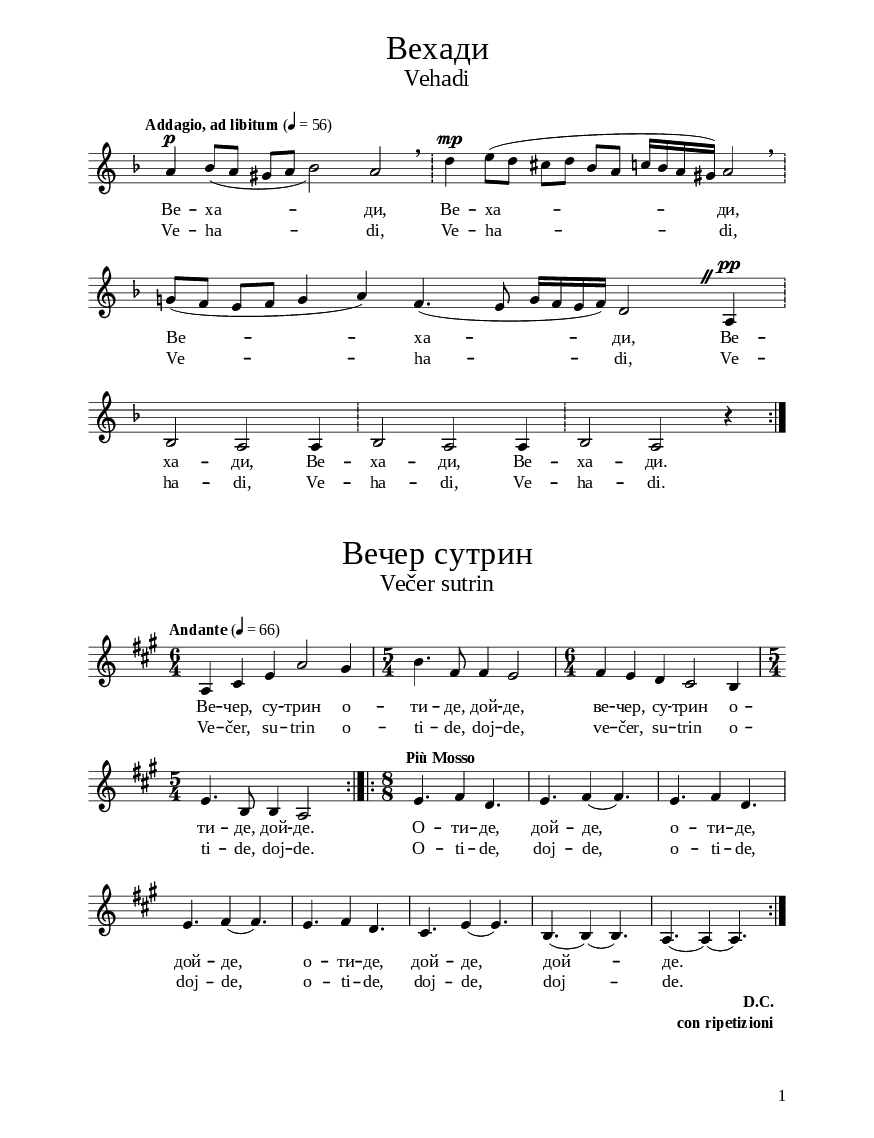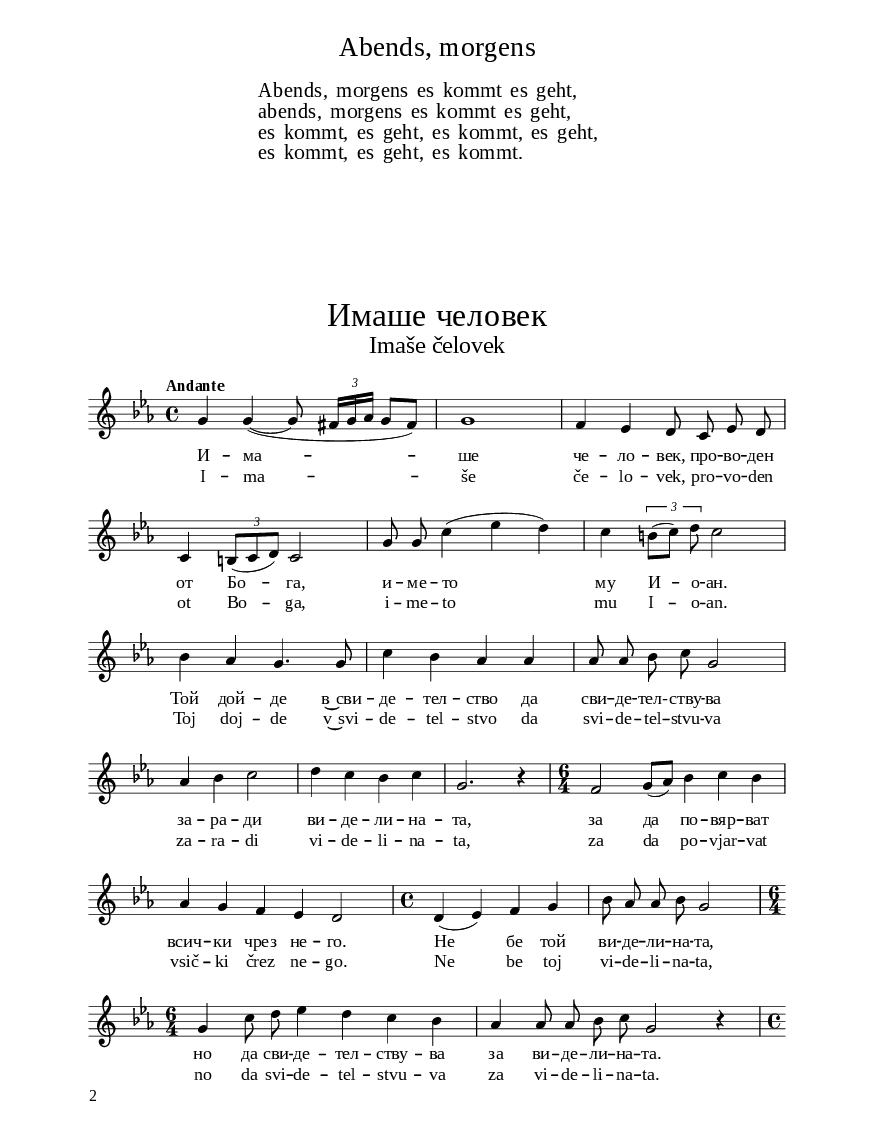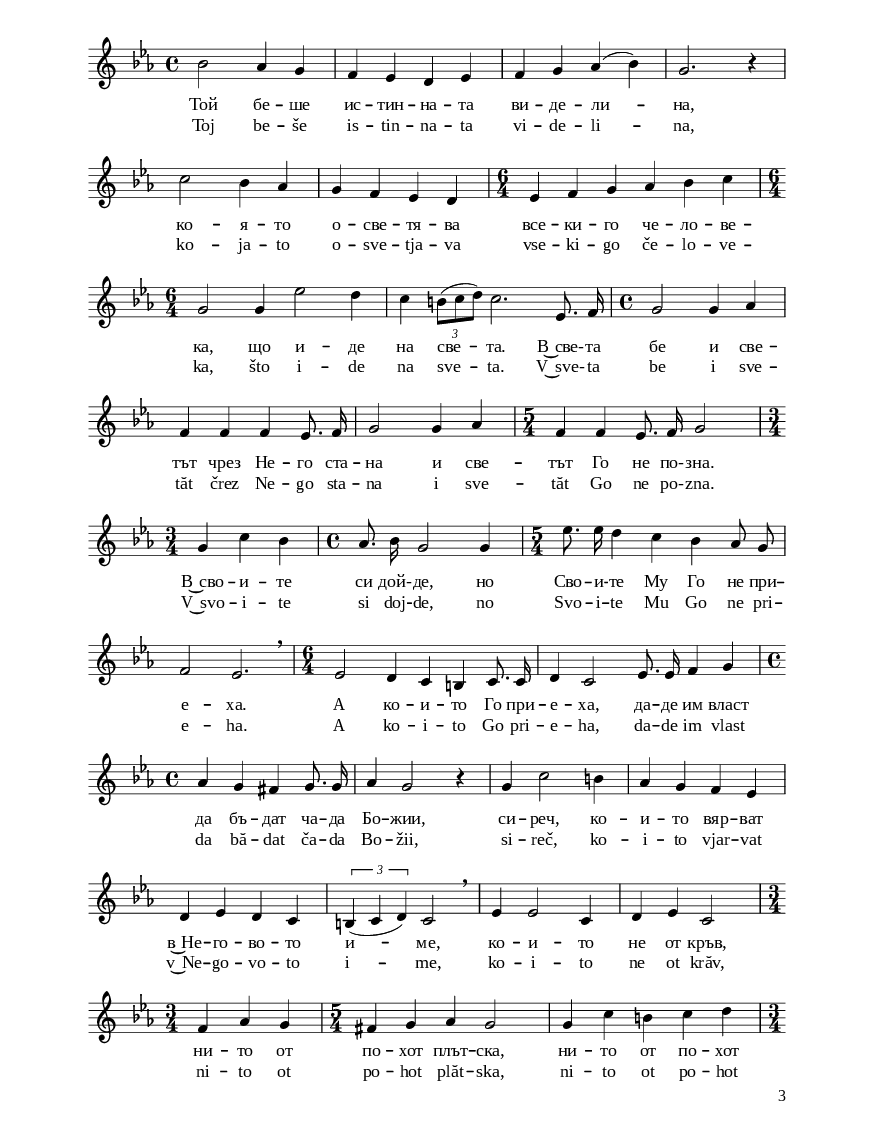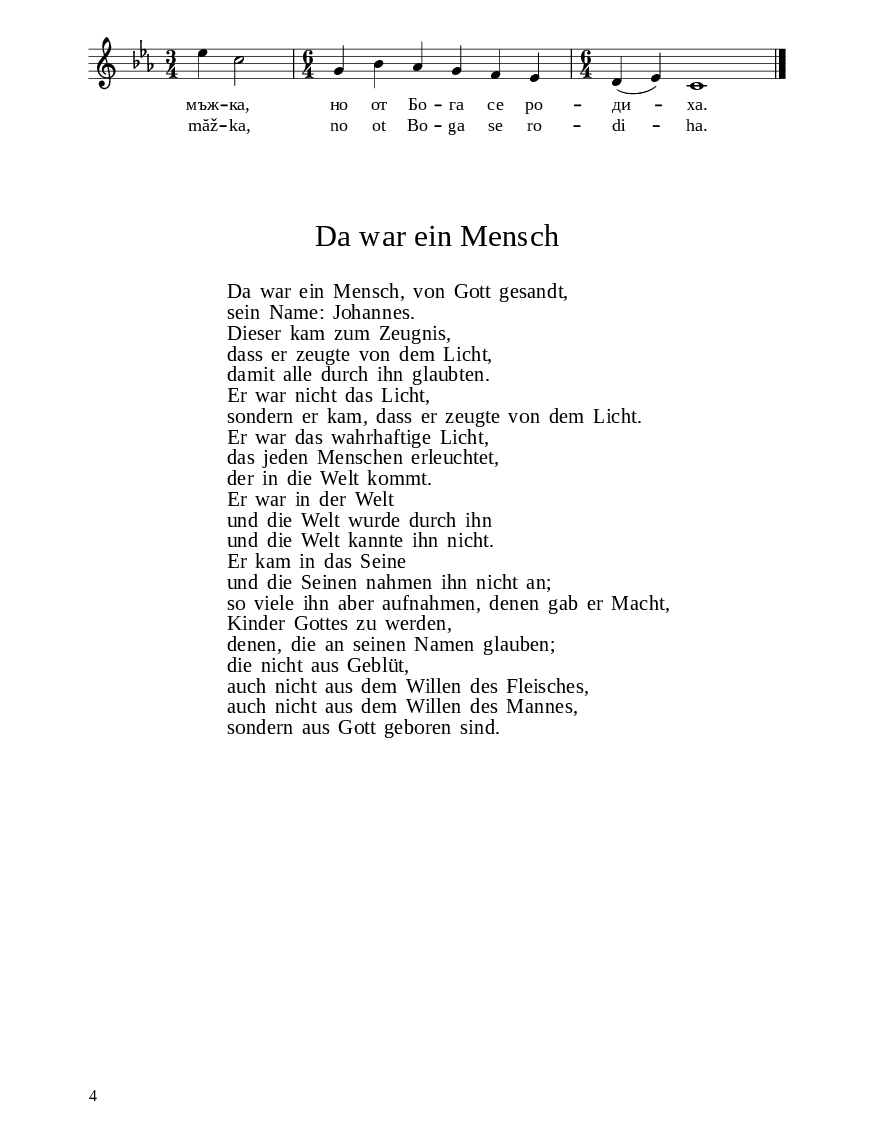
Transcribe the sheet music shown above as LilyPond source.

\version "2.24.1"

% include paper part and global functions
\include "include/globals.ily"

\bookpart {
  \label #'ref083_1
  \tocItem \markup "Вехади – Vehadi"
  \include "include/bookpart-paper.ily"
  \score {
    \include "include/score-layout.ily"

    \new Voice \absolute {
      \clef treble
      \key d \minor
      \tempoFunc "Addagio, ad libitum" 4 "56"

      \autoBeamOff
      \omit Score.TimeSignature
      \cadenzaOn % allows custom bar lines


      \repeat volta 2 {
        \slurDown a'4^\p bes'8 [ ( a'] gis' [a'] bes'2 ) \slurNeutral a' \bar "!"  \breathe  d''4^\mp  e''8 ( [d''] cis'' [d''] bes' [a'] c''16 [bes' a' gis'!] ) a'2 \bar "!" \breathe \break |

        \time 10/4 g'8 ([ f'] e' [f'] g'4 a' ) f'4. ( e'8 g'16 [f' e' f'] ) d'2
        \override BreathingSign.text = \markup {
          \musicglyph "scripts.caesura.straight"
        }
        \breathe
        a4^\pp \bar "!" \break |


        bes2 a2 a4 \bar "!"  bes2 a a4  \bar "!"  bes2 a r4
      } \break
    }

    \addlyrics {
      Ве -- ха -- ди, Ве -- ха -- ди, Ве -- ха -- ди,
      Ве -- ха -- ди, Ве -- ха -- ди, Ве -- ха -- ди.
    }
     \addlyrics {
      Ve -- ha -- di, Ve -- ha -- di, Ve -- ha -- di,
      Ve -- ha -- di, Ve -- ha -- di, Ve -- ha -- di.
    }
      \header {
        title = \titleFunc "Вехади" "Vehadi"
      }

      \midi{}

    } % score
    %

    \include "include/bookpart-paper.ily"
      \label #'ref083_2
  \tocItem \markup "Вечер сутрин – Večer sutrin"
    \score {
      \include "include/score-layout.ily"

      \new Voice \absolute {
        \clef treble
        \key a \major
        \time 6/4
        \tempoFunc "Andante" 4 "66"
        \autoBeamOff

        a4 cis' e' a'2 gis'4 |  \time 5/4  b'4. fis'8 fis'4 e'2 | \time 6/4  fis'4 e' d' cis'2 b4 \break |

        \time 5/4  e'4. b8 b4 a2 | \bar ":|.|:" \time 8/8 \tempo  "      Più Mosso"

        e'4. fis'4 d'4. | e'4. fis'4 ~ fis'4. | e'4. fis'4 d'4. \break |

        e'4. fis'4 ~ fis'4. |e'4. fis'4 d'4. | cis'4. e'4 ~ e'4. | b4. ~ b4 ~ b4. | a4. ~ a4 ~ a4. | \bar ":|."


      }

      \addlyrics {
        Ве -- чер,
        су -- трин о -- ти -- де, дой -- де, ве -- чер,
        су -- трин о -- ти -- де, дой -- де. О -- ти --
        де, дой -- де, о -- ти -- де, дой -- де, о -- ти
        -- де, дой -- де, дой -- де.}
        \addlyrics {
        Ve -- čer,
        su -- trin o -- ti -- de, doj -- de, ve -- čer,
        su -- trin o -- ti -- de, doj -- de. O -- ti --
        de, doj -- de, o -- ti -- de, doj -- de, o -- ti
        -- de, doj -- de, doj -- de.}
          \header {
            title = \titleFunc "Вечер сутрин" "Večer sutrin"
          }

          \midi{}

        } % score

        \markup \dc-two "D.C." "con ripetizioni"

        \pageBreak

        % include foreign translation(s) of the song
        \version "2.24.0"

\markup \fill-line { \fontsize #deTitleFontSize "Abends, morgens" }
\markup \null
\markup \null
\markup \fontsize #deCoupletFontSize {
  \hspace #14
  \override #`(baseline-skip . ,deCoupletBaselineSkip)


  
  \column {
     \line { "   "Abends, morgens es kommt es geht, }
     \line { "   "abends, morgens es kommt es geht, }
     \line { "   "es kommt, es geht, es kommt, es geht, }
     \line { "   "es kommt, es geht, es kommt. }
  }
}    



        \markup \empty-three
        \markup \empty-three
        \include "include/bookpart-paper.ily"
        \label #'ref083_3
        \tocItem \markup "Имаше человек  – Imaše čelovek"
        \score {
          \include "include/score-layout.ily"

          \new Voice \absolute {
            \clef treble
            \key c \minor
            \time 4/4
            \tempo "Andante"

            \autoBeamOff
            g'4  g' ( ~ g'8 \times 2/3  { fis'16 [g'16 as'] } g'8 [ fis'] ) | g'1 | f'4 es' d'8 c' es' d' \break |

            c'4  \times 2/3  { b8 ( [c' d'8] )  } c'2 | g'8 g' c''4 ( es'' d'' ) | \tupletUp c''4 \tuplet 3/2 { b'8 ([ c''] ) d''8 } c''2 \break \tupletNeutral |

            bes'4 as' g'4. g'8 | c''4 bes' as' as' | as'8 as' bes' c'' g'2 \break |

            as'4 bes' c''2 |  d''4 c'' bes' c'' | g'2. r4 |  \time 6/4  f'2 g'8 [( as' )] bes'4 c'' bes' \break |

            as'4 g' f' es' d'2 | \time 4/4  d'4 ( es' ) f' g' | bes'8 as' as' bes' g'2 \break |

            \time 6/4  g'4 c''8 d'' es''4 d'' c'' bes' | as'4 as'8 as' bes' c'' g'2 r4 \break |

            \time 4/4  bes'2 as'4 g' | f'4 es' d' es' | f'4 g' as' ( bes' ) | g'2. r4 \break |

            c''2 bes'4 as' | g'4 f' es' d' | \time 6/4  es'4 f' g' as' bes' c'' | \break

            \time 6/4  g'2 g'4 es''2 d''4 | c''4  \times 2/3  { b'8 ( [c'' d''8] ) } c''2.  es'8. f'16 \noBeam | \time 4/4  g'2 g'4 as' \break |

            f'4 f' f' es'8. f'16 | g'2 g'4 as' | \time 5/4  f'4 f' es'8. f'16 g'2 \break |

            \time 3/4  g'4 c'' bes' | \time 4/4  as'8. bes'16 g'2 g'4 | \time 5/4  es''8. es''16 d''4 c'' bes' as'8 g' \break |

            f'2 es'2. \breathe | \time 6/4  es'2 d'4 c' b c'8. c'16 | d'4 c'2 es'8. es'16 f'4 g' \break |

            \time 4/4  as'4 g' fis' g'8. g'16 \noBeam | as'4 g'2 r4 | g'4 c''2 b'4 | as'4 g' f' es' \break |

            d'4 es' d' c' | \times 2/3  {
              b4 ( c'4 d' )} c'2 \breathe | es'4 es'2 c'4 | d'4 es' c'2 \break |

              \time 3/4  f'4 as' g' | \time 5/4  fis'4 g' as' g'2 | g'4 c'' b' c'' d'' \break |

              \time 3/4  es''4 c''2 | \time 6/4  g'4 bes' as' g' f' es' | \time 6/4  d'4 ( es' ) c'1 | \bar "|."
            }

            \addlyrics {
              И -- ма --
              ше че -- ло -- век, про -- во -- ден от Бо --
              га, и -- ме -- то му И -- о -- ан. Той дой --
              де в~сви -- де -- тел -- ство да сви -- де -- "тел-"
              -- ству -- ва за -- ра -- ди ви -- де -- ли -- на
              -- та, за да по -- вяр -- ват всич -- ки чрез не
              -- го. Не бе той ви -- де -- ли -- на -- та, но
              да сви -- де -- тел -- ству -- ва за ви -- де --
              ли -- на -- та. Той бе -- ше ис -- тин -- на --
              та ви -- де -- ли -- на, ко -- я -- то о -- све
              -- тя -- ва все -- ки -- го че -- ло -- ве -- ка,
              що и -- де на све -- та. "В~све-" -- та бе и све
              -- тът чрез Не -- го ста -- на и све -- тът Го
              не "по-" -- зна. В~сво -- и -- те си "дой-" -- де, но
              Сво -- и -- те Му Го не при -- е -- ха. А ко
              -- и -- то Го при -- е -- ха, да -- де им власт
              да бъ -- дат ча -- да Бо -- жии, си -- реч, ко
              -- и -- то вяр -- ват в~Не -- го -- во -- то и --
              ме, ко -- и -- то не от кръв, ни -- то от по
              -- хот плът -- ска, ни -- то от по -- хот мъж --
              ка, но от Бо -- га се ро -- ди -- ха.}
             \addlyrics {
              I -- ma --
              še če -- lo -- vek, pro -- vo -- den ot Bo --
              ga, i -- me -- to mu I -- o -- an. Toj doj --
              de v~svi -- de -- tel -- stvo da svi -- de -- tel
              -- stvu -- va za -- ra -- di vi -- de -- li -- na
              -- ta, za da po -- vjar -- vat vsič -- ki črez ne
              -- go. Ne be toj vi -- de -- li -- na -- ta, no
              da svi -- de -- tel -- stvu -- va za vi -- de --
              li -- na -- ta. Toj be -- še is -- tin -- na --
              ta vi -- de -- li -- na, ko -- ja -- to o -- sve
              -- tja -- va vse -- ki -- go če -- lo -- ve -- ka,
              što i -- de na sve -- ta. "V~sve-" -- ta be i sve
              -- tăt črez Ne -- go sta -- na i sve -- tăt Go
              ne "po-" -- zna. V~svo -- i -- te si doj -- de, no
              Svo -- i -- te Mu Go ne pri -- e -- ha. A ko
              -- i -- to Go pri -- e -- ha, da -- de im vlast
              da bă -- dat ča -- da Bo -- žii, si -- reč, ko
              -- i -- to vjar -- vat v~Ne -- go -- vo -- to i --
              me, ko -- i -- to ne ot krăv, ni -- to ot po
              -- hot plăt -- ska, ni -- to ot po -- hot măž --
              ka, no ot Bo -- ga se ro -- di -- ha.}

                \header {
                  title = \titleFunc "Имаше человек" "Imaše čelovek"
                }

                \midi{}

              } % score

              \markup \empty-two

              % include foreign translation(s) of the song
              \version "2.20.0"

\markup \fill-line { \fontsize #6 "Da war ein Mensch" }
\markup \null
\markup \null
\markup \fontsize #+2.5 {
    \hspace #12
    \override #'(baseline-skip . 2)
    
        \column {

     \line { " " } 
     
    \line { " " Da war ein Mensch, von Gott gesandt,  }

\line { " " sein Name: Johannes. }

\line { " " Dieser kam zum Zeugnis,  }

\line { " " dass er zeugte von dem Licht, }

\line { " " damit alle durch ihn glaubten. }

\line { " " Er war nicht das Licht,  }

\line { " " sondern er kam, dass er zeugte von dem Licht. }

\line { " " Er war das wahrhaftige Licht,  }

\line { " " das jeden Menschen erleuchtet, }

\line { " " der in die Welt kommt. }

\line { " " Er war in der Welt }

\line { " " und die Welt wurde durch ihn }

\line { " " und die Welt kannte ihn nicht. }

\line { " " Er kam in das Seine }

\line { " " und die Seinen nahmen ihn nicht an; }

\line { " " so viele ihn aber aufnahmen, denen gab er Macht, }

\line { " " Kinder Gottes zu werden, }

\line { " " denen, die an seinen Namen glauben; }

\line { " " die nicht aus Geblüt,  }

\line { " " auch nicht aus dem Willen des Fleisches,  }

\line { " " auch nicht aus dem Willen des Mannes,  }

\line { " " sondern aus Gott geboren sind.  }
     
    }
}
%}
   
 
 


 
    
   
    
 
%--------------------------------------------------------------------- 


            } % bookpart
